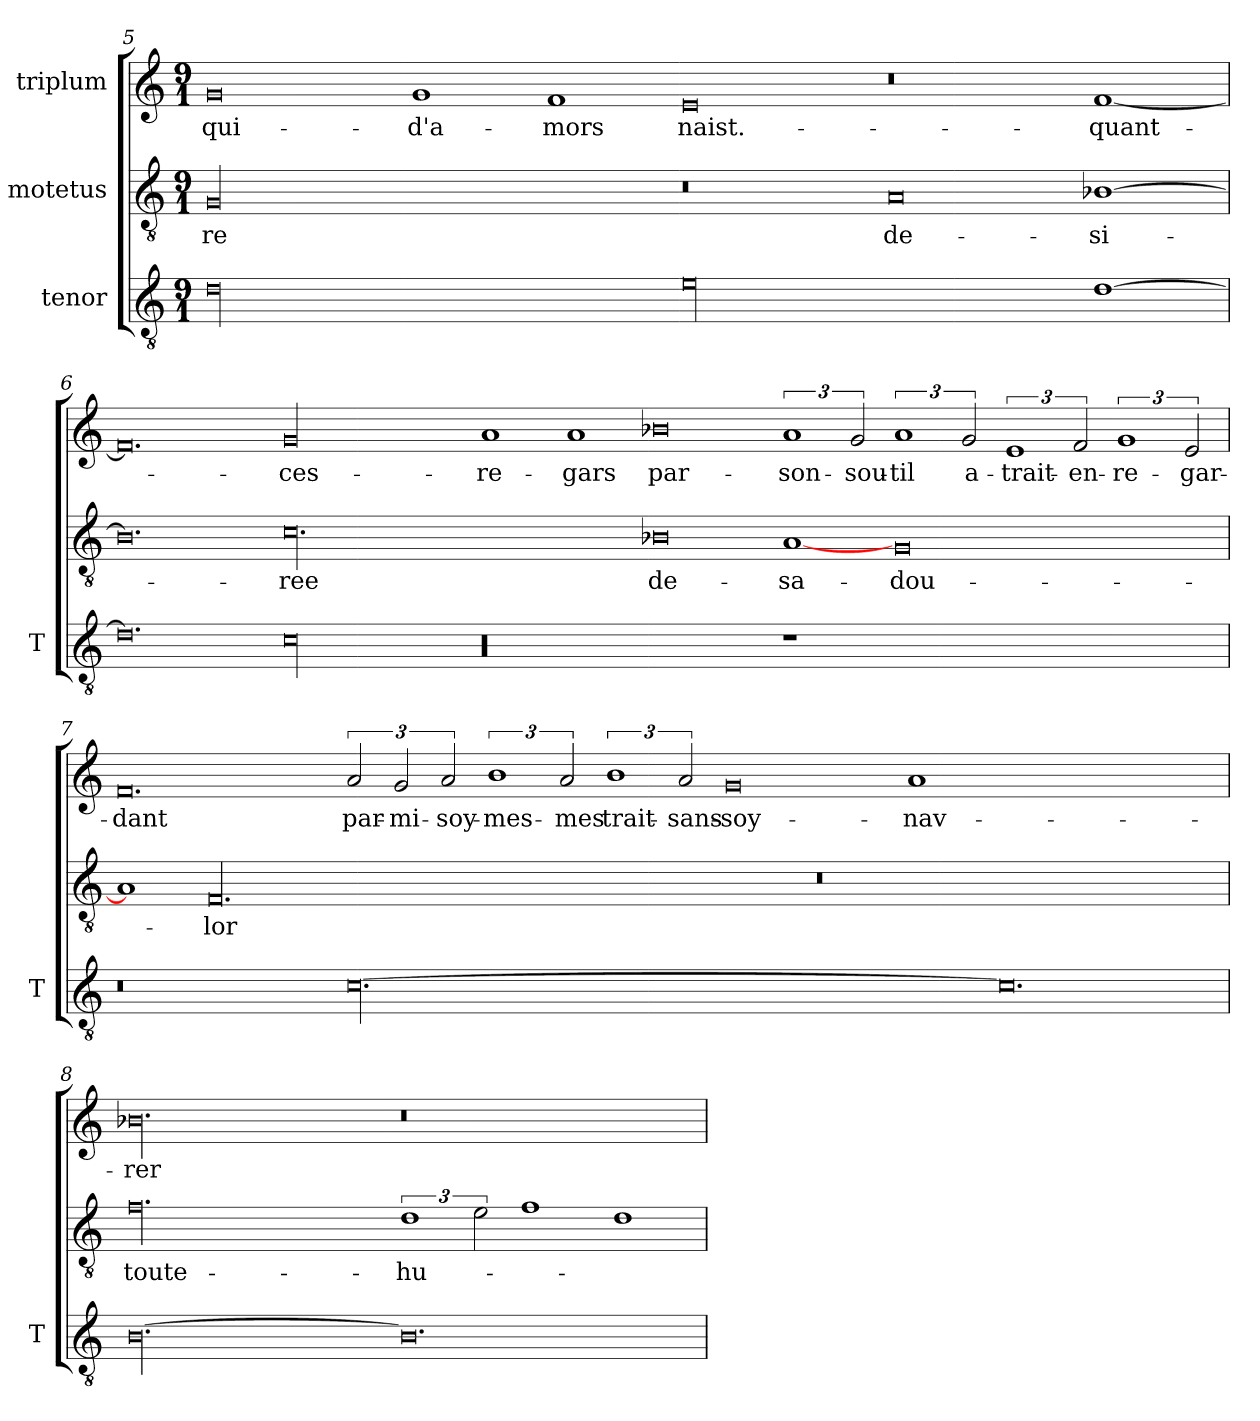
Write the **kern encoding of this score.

**kern	**kern	**text	**kern	**text
*part3	*part2	*part2	*part1	*part1
*staff3	*staff2	*staff2	*staff1	*staff1
*I"tenor	*I"motetus	*	*I"triplum	*
*I'T	*	*	*	*
*clefGv2	*clefGv2	*	*clefG2	*
*k[]	*k[]	*	*k[]	*
*C:	*C:	*	*C:	*
*M9/1	*M9/1	*	*M9/1	*
=5	=5	=5	=5	=5
00di\	00G/	-re	0g/	qui-
.	.	.	1g/	d'a-
.	.	.	1f/	-mors
00ei\	0r	.	0e/	naist.-
.	0A/	de-	0r	.
[1di\	[1B-X\	-si-	[1f/	quant-
=6	=6	=6	=6	=6
0.di\]	0.B-\]	.	0.f/]	.
00ci\	00.c\	-ree	00g/	ces-
00r	.	.	1a/	re-
.	.	.	1a/	-gars
.	0B-X\	de-	0b-X\	par-
1r	[1A/	sa-	3%2a/	son-
.	.	.	3g/	sou-
0.ryy	0G/	dou-	3%2a/	-til
.	.	.	3g/	a-
.	.	.	3%2e/	trait-
.	.	.	3f/	en-
.	1ryy	.	3%2g/	re-
.	.	.	3e/	-gar-
!!LO:PB:g=z
=7	=7	=7	=7	=7
0.r	1A/]	.	0.f/	-dant
.	00.F/	-lor	.	.
[00.c\	.	.	3a/	par-
.	.	.	3g/	mi-
.	.	.	3a/	soy-
.	.	.	3%2b\	mes-
.	.	.	3a/	-mes
.	.	.	3%2b\	trait-
.	.	.	3a/	sans-
.	.	.	0g/	soy-
.	0.r	.	.	.
.	.	.	1a/	nav-
0.c\]	.	.	0.ryy	.
.	0ryy	.	.	.
=8	=8	=8	=8	=8
[00.B\	00.f\	toute-	00.b-X\	-rer
0.B\]	3%2d\	hu-	0.r	.
.	3e\	.	.	.
.	1f\	.	.	.
.	1d\	.	.	.
=	=	=	=	=
*-	*-	*-	*-	*-
